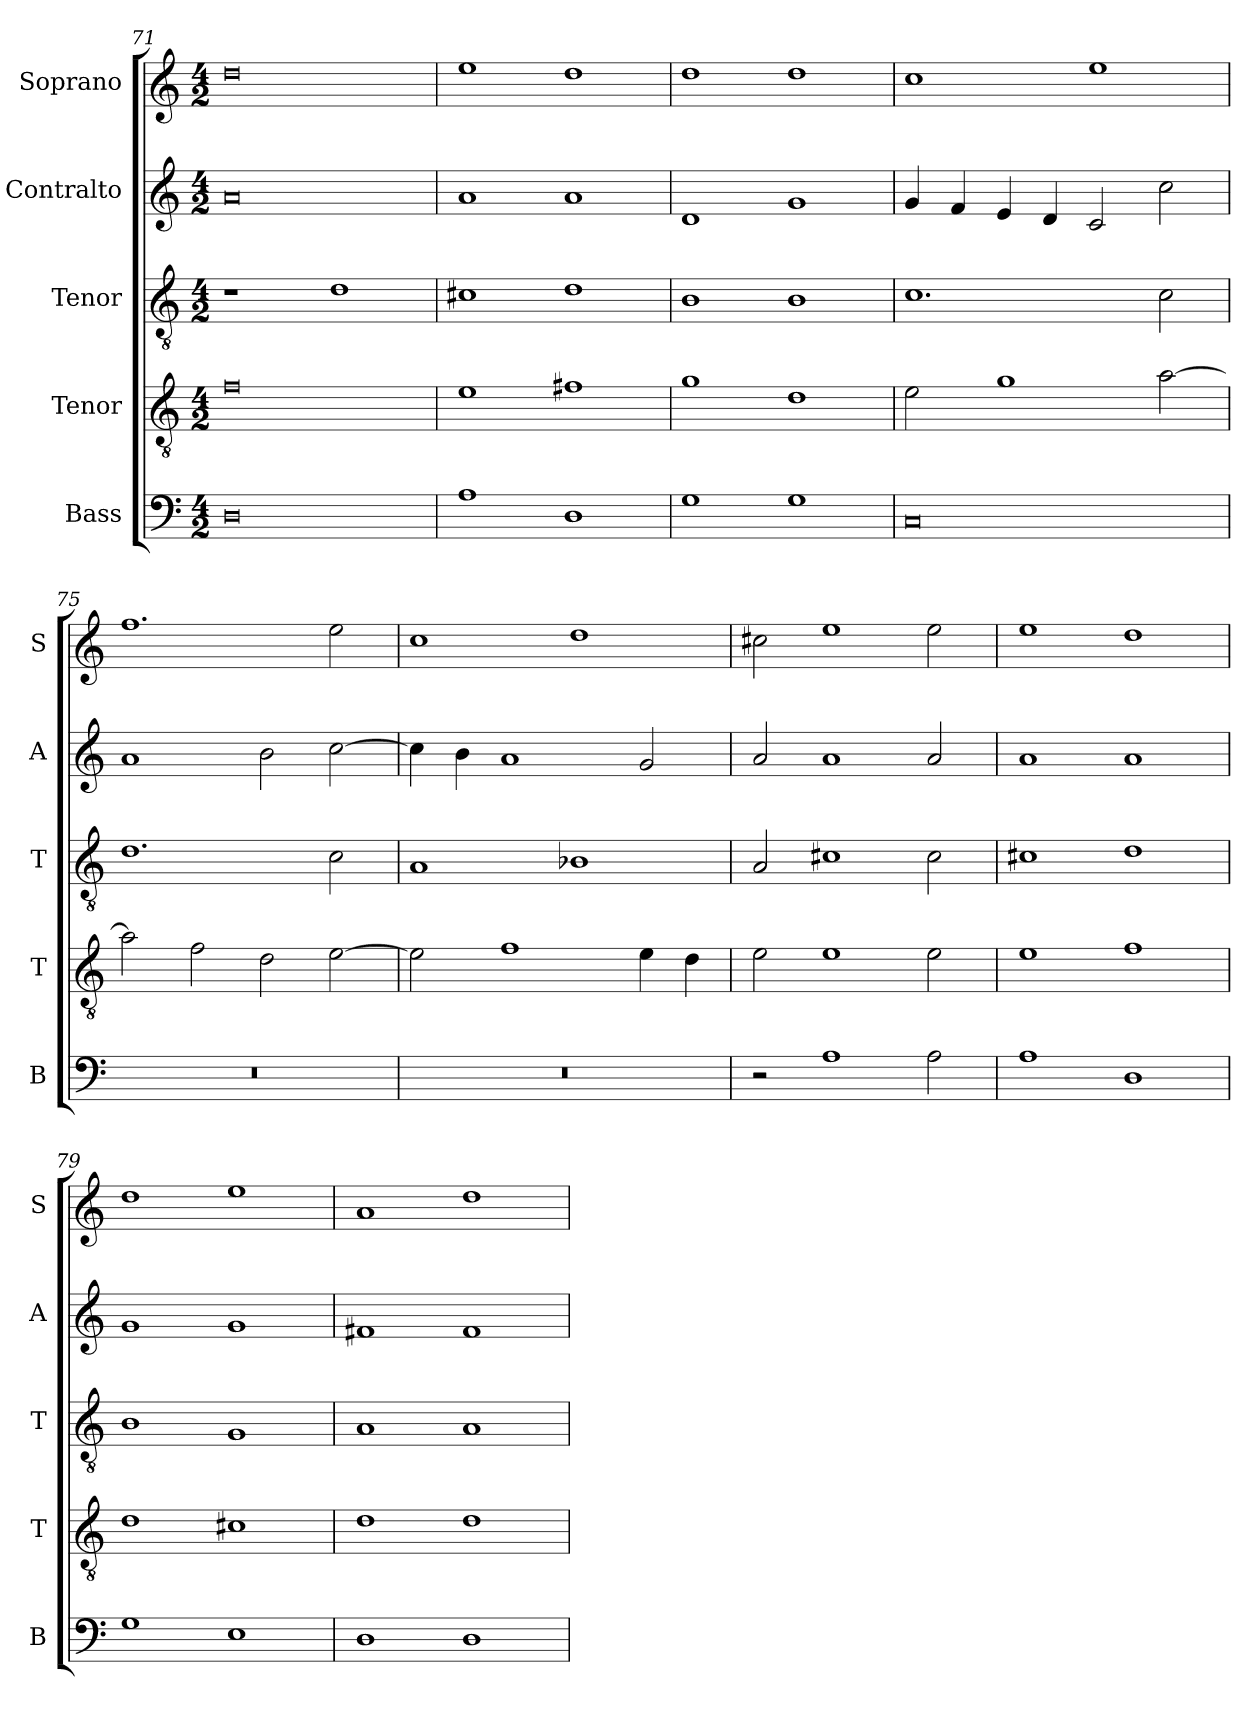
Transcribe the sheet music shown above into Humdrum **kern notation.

**kern	**kern	**kern	**kern	**kern
*part5	*part4	*part3	*part2	*part1
*staff5	*staff4	*staff3	*staff2	*staff1
*I"Bass	*I"Tenor	*I"Tenor	*I"Contralto	*I"Soprano
*I'B	*I'T	*I'T	*I'A	*I'S
*clefF4	*clefGv2	*clefGv2	*clefG2	*clefG2
*k[]	*k[]	*k[]	*k[]	*k[]
*A:aeo	*A:aeo	*A:aeo	*A:aeo	*A:aeo
*M4/2	*M4/2	*M4/2	*M4/2	*M4/2
=71	=71	=71	=71	=71
0D	0f	1r	0a	0dd
.	.	1d	.	.
=72	=72	=72	=72	=72
1A	1e	1c#X	1a	1ee
1D	1f#X	1d	1a	1dd
=73	=73	=73	=73	=73
1G	1g	1B	1d	1dd
1G	1d	1B	1g	1dd
=74	=74	=74	=74	=74
0C	2e	1.c	4g	1cc
.	.	.	4f	.
.	1g	.	4e	.
.	.	.	4d	.
.	.	.	2c	1ee
.	[2a	2c	2cc	.
=75	=75	=75	=75	=75
0r	2a]	1.d	1a	1.ff
.	2f	.	.	.
.	2d	.	2b	.
.	[2e	2c	[2cc	2ee
=76	=76	=76	=76	=76
0r	2e]	1A	4cc]	1cc
.	.	.	4b	.
.	1f	.	1a	.
.	.	1B-X	.	1dd
.	4e	.	2g	.
.	4d	.	.	.
=77	=77	=77	=77	=77
2r	2e	2A	2a	2cc#X
1A	1e	1c#X	1a	1ee
2A	2e	2c#	2a	2ee
=78	=78	=78	=78	=78
1A	1e	1c#X	1a	1ee
1D	1f	1d	1a	1dd
=79	=79	=79	=79	=79
1G	1d	1B	1g	1dd
1E	1c#X	1G	1g	1ee
=80	=80	=80	=80	=80
1D	1d	1A	1f#X	1a
1D	1d	1A	1f#	1dd
=	=	=	=	=
*-	*-	*-	*-	*-
